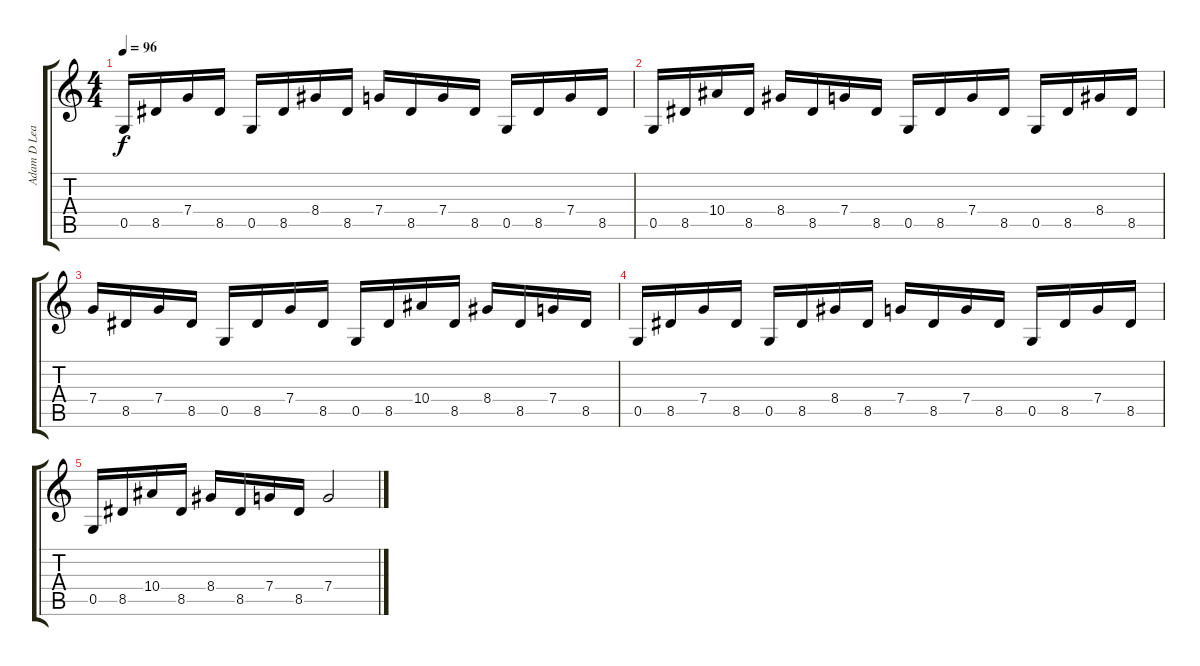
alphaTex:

\track ("Adam D Lead" "Adam D Lea") {instrument distortionguitar}
\staff {score tabs}
\tuning (D4 A3 F3 C3 G2 C2) {hide}
\ts (4 4)
\tempo 96
\clef g2
\ks c
0.5.16{dy f} 8.5.16 7.4.16 8.5.16 0.5.16 8.5.16 8.4.16 8.5.16 7.4.16 8.5.16 7.4.16 8.5.16 0.5.16 8.5.16 7.4.16 8.5.16 |
0.5.16 8.5.16 10.4.16 8.5.16 8.4.16 8.5.16 7.4.16 8.5.16 0.5.16 8.5.16 7.4.16 8.5.16 0.5.16 8.5.16 8.4.16 8.5.16 |
7.4.16 8.5.16 7.4.16 8.5.16 0.5.16 8.5.16 7.4.16 8.5.16 0.5.16 8.5.16 10.4.16 8.5.16 8.4.16 8.5.16 7.4.16 8.5.16 |
0.5.16 8.5.16 7.4.16 8.5.16 0.5.16 8.5.16 8.4.16 8.5.16 7.4.16 8.5.16 7.4.16 8.5.16 0.5.16 8.5.16 7.4.16 8.5.16 |
0.5.16 8.5.16 10.4.16 8.5.16 8.4.16 8.5.16 7.4.16 8.5.16 7.4.2
